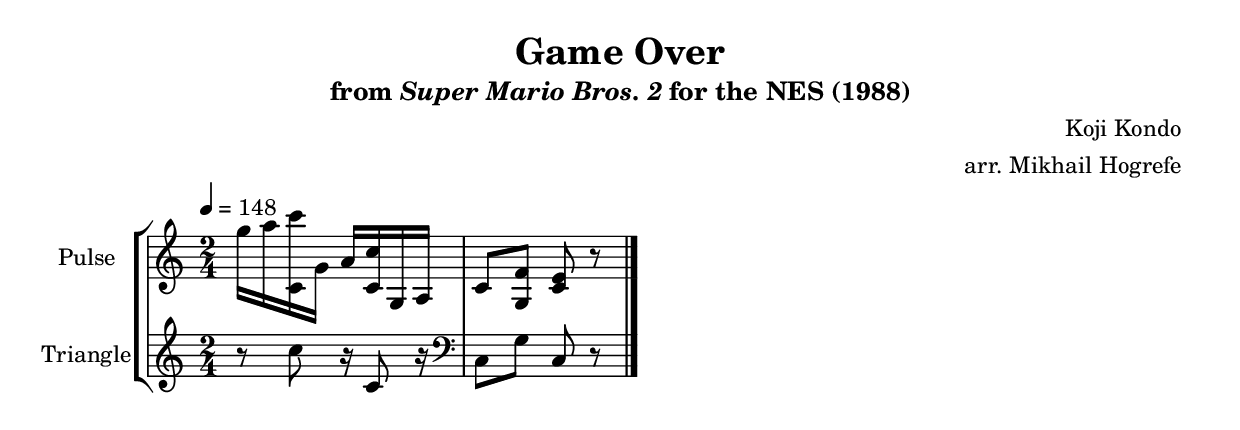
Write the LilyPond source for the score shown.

\version "2.22.0"

\book {
    \header {
        title = "Game Over"
        subtitle = \markup { "from" {\italic "Super Mario Bros. 2"} "for the NES (1988)" }
        composer = "Koji Kondo"
        arranger = "arr. Mikhail Hogrefe"
    }

    \score {
        {
            \new StaffGroup <<
                \new Staff \relative c''' {
                    \set Staff.instrumentName = "Pulse"
                    \set Staff.shortInstrumentName = "P."
\time 2/4
\tempo 4 = 148
g16 a <c,, c''> g' a <c, c'> g a |
c8 <g f'> <c e> r |
\bar "|."
                }

                \new Staff \relative c'' {
                    \set Staff.instrumentName = "Triangle"
                    \set Staff.shortInstrumentName = "T."
r8 c r16 c,8 r16 |
\clef bass
c,8 g' c, r |
                }
            >>
        }
        \layout {
            \context {
                \Staff
                \RemoveEmptyStaves
            }
            \context {
                \DrumStaff
                \RemoveEmptyStaves
            }
        }
        \midi {}
    }
}
